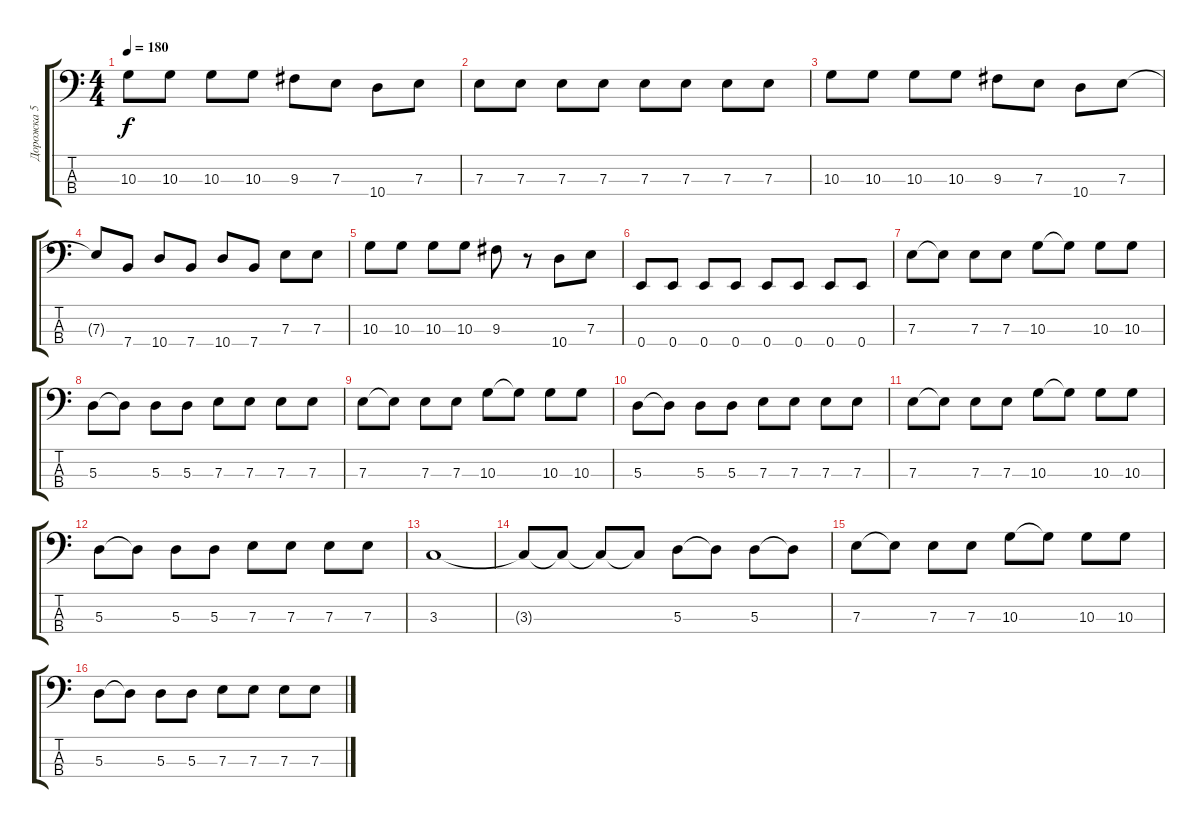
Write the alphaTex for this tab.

\track ("Дорожка 5" "Дорожка 5") {instrument electricbasspick}
\staff {score tabs}
\tuning (G2 D2 A1 E1) {hide}
\ts (4 4)
\tempo 180
\clef f4
\ks c
10.3.8{dy f} 10.3.8 10.3.8 10.3.8 9.3.8 7.3.8 10.4.8 7.3.8 |
7.3.8 7.3.8 7.3.8 7.3.8 7.3.8 7.3.8 7.3.8 7.3.8 |
10.3.8 10.3.8 10.3.8 10.3.8 9.3.8 7.3.8 10.4.8 7.3.8 |
7.3{t}.8 7.4.8 10.4.8 7.4.8 10.4.8 7.4.8 7.3.8 7.3.8 |
10.3.8 10.3.8 10.3.8 10.3.8 9.3.8 r.8 10.4.8 7.3.8 |
0.4.8 0.4.8 0.4.8 0.4.8 0.4.8 0.4.8 0.4.8 0.4.8 |
7.3.8 7.3{t}.8 7.3.8 7.3.8 10.3.8 10.3{t}.8 10.3.8 10.3.8 |
5.3.8 5.3{t}.8 5.3.8 5.3.8 7.3.8 7.3.8 7.3.8 7.3.8 |
7.3.8 7.3{t}.8 7.3.8 7.3.8 10.3.8 10.3{t}.8 10.3.8 10.3.8 |
5.3.8 5.3{t}.8 5.3.8 5.3.8 7.3.8 7.3.8 7.3.8 7.3.8 |
7.3.8 7.3{t}.8 7.3.8 7.3.8 10.3.8 10.3{t}.8 10.3.8 10.3.8 |
5.3.8 5.3{t}.8 5.3.8 5.3.8 7.3.8 7.3.8 7.3.8 7.3.8 |
3.3.1 |
3.3{t}.8 3.3{t}.8 3.3{t}.8 3.3{t}.8 5.3.8 5.3{t}.8 5.3.8 5.3{t}.8 |
7.3.8 7.3{t}.8 7.3.8 7.3.8 10.3.8 10.3{t}.8 10.3.8 10.3.8 |
5.3.8 5.3{t}.8 5.3.8 5.3.8 7.3.8 7.3.8 7.3.8 7.3.8
